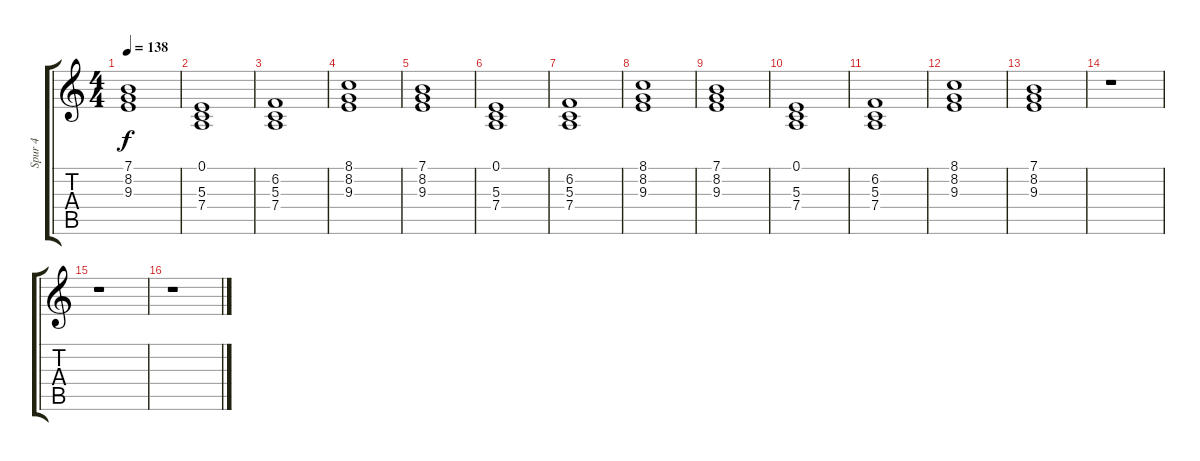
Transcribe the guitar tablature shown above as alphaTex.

\track ("Spur 4" "Spur 4") {instrument stringensemble1}
\staff {score tabs}
\tuning (E4 B3 G3 D3 A2 E2) {hide}
\ts (4 4)
\tempo 138
\clef g2
\ks c
(7.1 8.2 9.3).1{dy f} |
(0.1 5.3 7.4).1 |
(6.2 5.3 7.4).1 |
(8.1 8.2 9.3).1 |
(7.1 8.2 9.3).1 |
(0.1 5.3 7.4).1 |
(6.2 5.3 7.4).1 |
(8.1 8.2 9.3).1 |
(7.1 8.2 9.3).1 |
(0.1 5.3 7.4).1 |
(6.2 5.3 7.4).1 |
(8.1 8.2 9.3).1 |
(7.1 8.2 9.3).1 |
r.1 |
r.1 |
r.1
